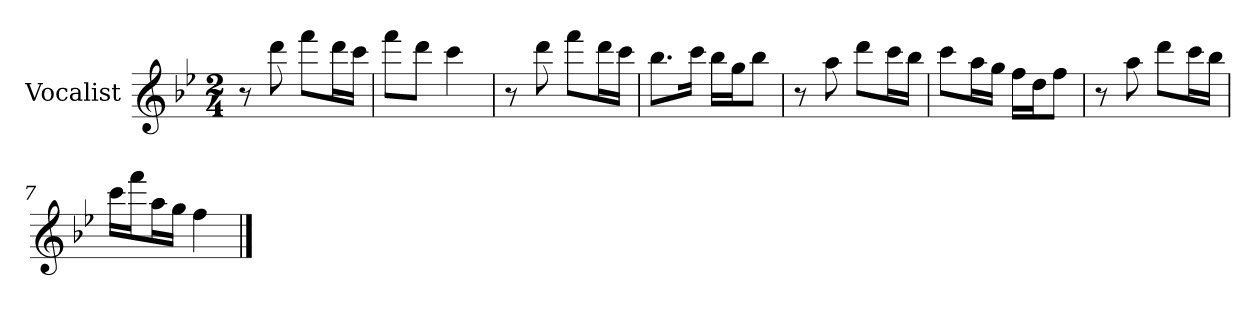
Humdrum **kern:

**kern
*part1
*staff1
*I"Vocalist
*k[b-e-]
*B-:
*M2/4
=
8r
8ddd
8fffL
16dddL
16cccJJ
=1
8fffL
8dddJ
4ccc
=2
8r
8ddd
8fffL
16dddL
16cccJJ
=3
8.bb-L
16cccJk
16bb-LL
16ggJ
8bb-J
=4
8r
8aa
8dddL
16cccL
16bb-JJ
=5
8cccL
16aaL
16ggJJ
16ffLL
16ddJ
8ffJ
=6
8r
8aa
8dddL
16cccL
16bb-JJ
=7
16cccLL
16fffJ
16aaL
16ggJJ
4ff
==
*-
